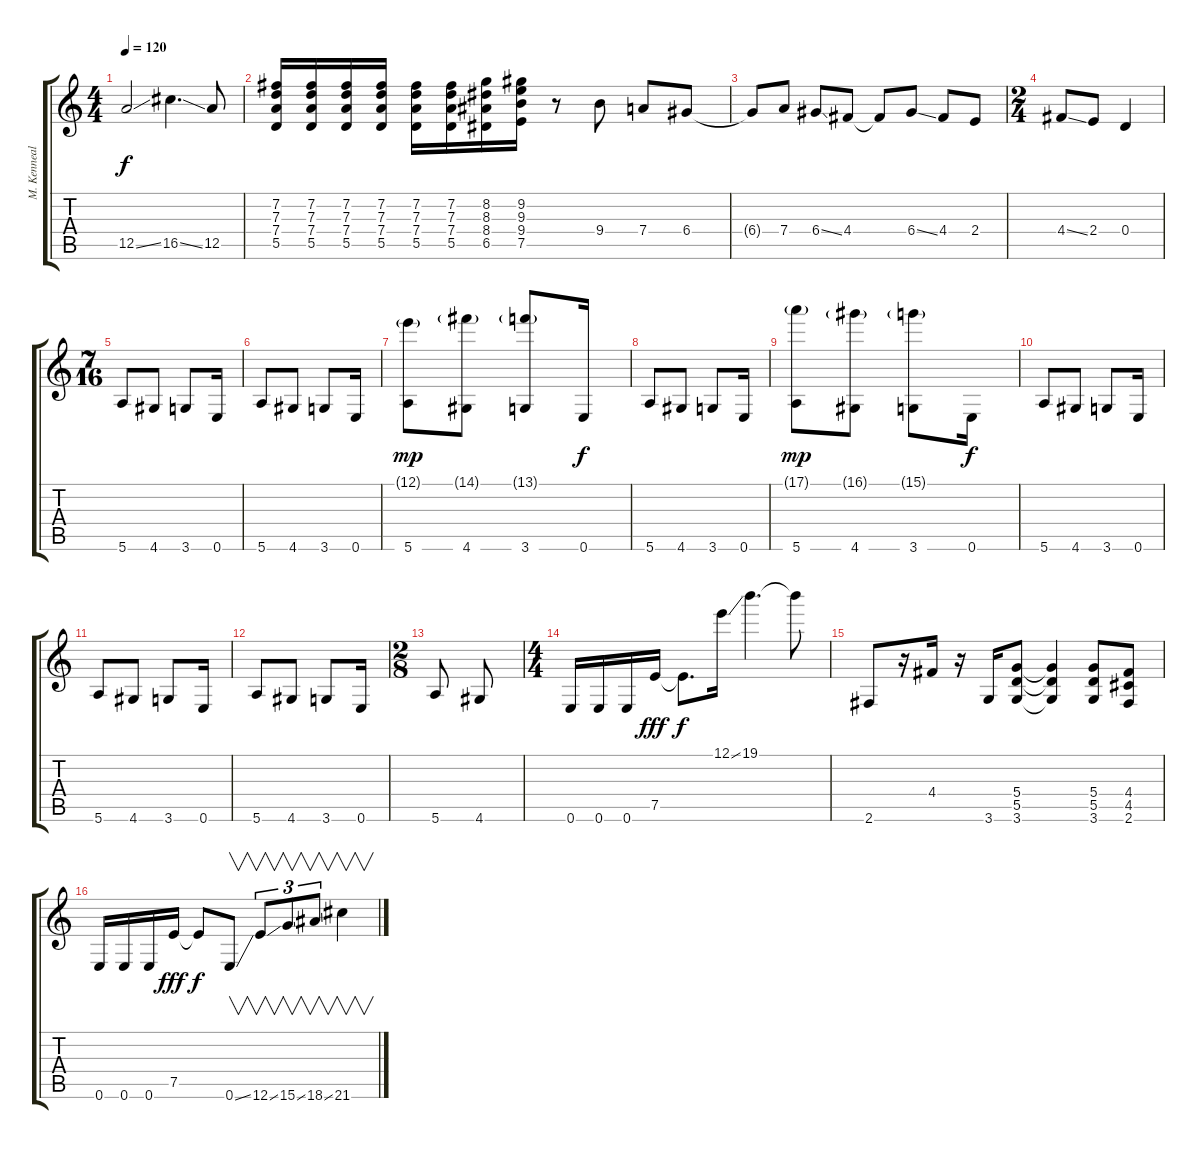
\track ("M. Kennealy" "M. Kenneal") {instrument distortionguitar}
\staff {score tabs}
\tuning (E4 B3 G3 D3 A2 E2) {hide}
\ts (4 4)
\tempo 120
\clef g2
\ks c
12.5{ss}.2{dy f} 16.5{ss}.4{d} 12.5.8 |
(7.2 7.3 7.4 5.5).16 (7.2 7.3 7.4 5.5).16 (7.2 7.3 7.4 5.5).16 (7.2 7.3 7.4 5.5).16 (7.2 7.3 7.4 5.5).16 (7.2 7.3 7.4 5.5).16 (8.2 8.3 8.4 6.5).16 (9.2 9.3 9.4 7.5).16 r.8 9.4.8 7.4.8 6.4.8 |
6.4{t}.8 7.4.8 6.4{ss}.8 4.4.8 4.4{t}.8 6.4{ss}.8 4.4.8 2.4.8 |
\ts (2 4)
4.4{ss}.8 2.4.8 0.4.4 |
\ts (7 16)
5.6.8 4.6.8 3.6.8 0.6.16 |
5.6.8 4.6.8 3.6.8 0.6.16 |
(12.1{g} 5.6).8{dy mp} (14.1{g} 4.6).8 (13.1{g} 3.6).8 0.6.16{dy f} |
5.6.8 4.6.8 3.6.8 0.6.16 |
(17.1{g} 5.6).8{dy mp} (16.1{g} 4.6).8 (15.1{g} 3.6).8 0.6.16{dy f} |
5.6.8 4.6.8 3.6.8 0.6.16 |
5.6.8 4.6.8 3.6.8 0.6.16 |
5.6.8 4.6.8 3.6.8 0.6.16 |
\ts (2 8)
5.6.8 4.6.8 |
\ts (4 4)
0.6.16 0.6.16 0.6.16 7.5.16{dy fff} 7.5{t}.8{d dy f} 12.1{ss}.16 19.1.4{d} 19.1{t}.8 |
2.6.8 r.16 4.4.16 r.16 3.6.16 (5.4 5.5 3.6).8 (5.4{t} 5.5{t} 3.6{t}).4 (5.4 5.5 3.6).8 (4.4 4.5 2.6).8 |
0.6.16 0.6.16 0.6.16 7.5.16{dy fff} 7.5{t}.8{dy f} 0.6{ss}.8{v} 12.6{ss}.8{v tu (3 2)} 15.6{ss}.8{v tu (3 2)} 18.6{ss}.8{v tu (3 2)} 21.6{ss}.4{v}
